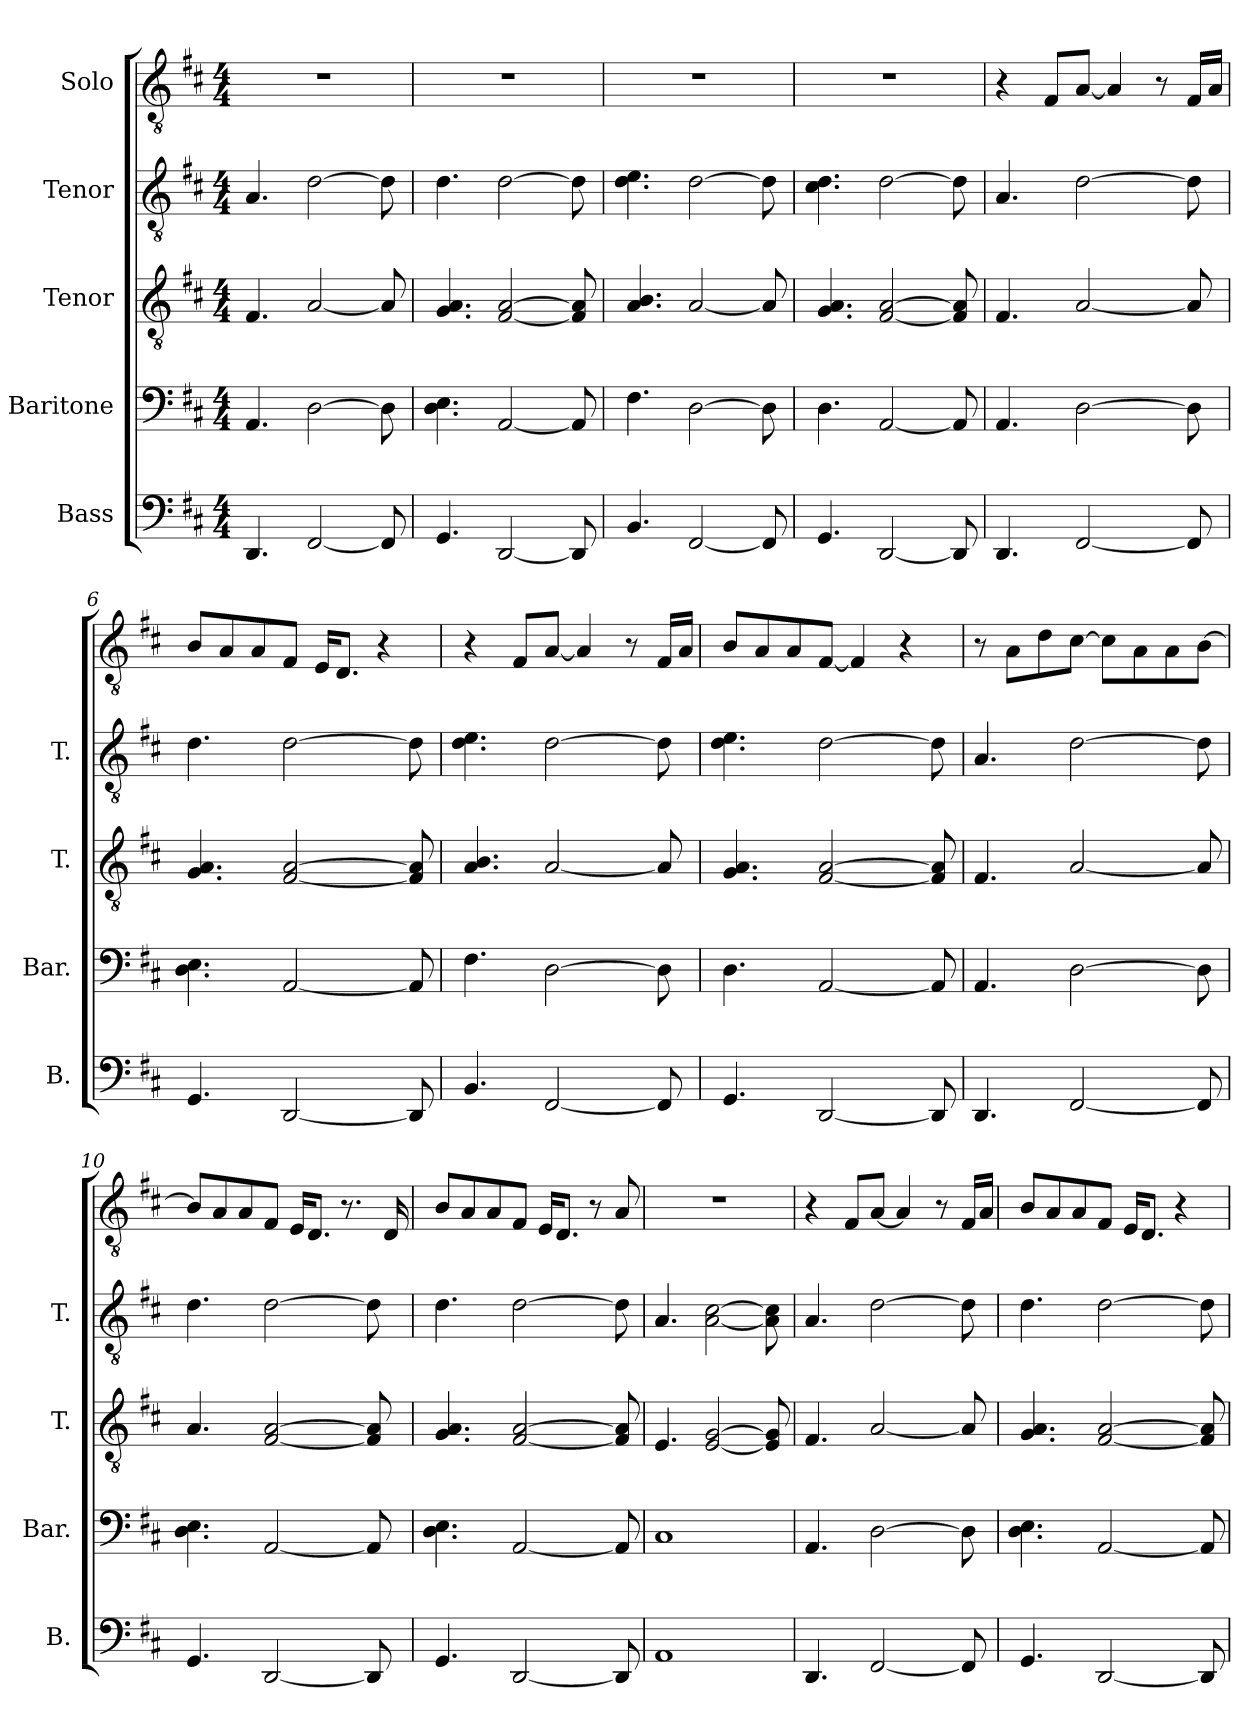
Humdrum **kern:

**kern	**kern	**kern	**kern	**kern
*part5	*part4	*part3	*part2	*part1
*staff5	*staff4	*staff3	*staff2	*staff1
*I"Bass	*I"Baritone	*I"Tenor	*I"Tenor	*I"Solo
*I'B.	*I'Bar.	*I'T.	*I'T.	*
*clefF4	*clefF4	*clefGv2	*clefGv2	*clefGv2
*k[f#c#]	*k[f#c#]	*k[f#c#]	*k[f#c#]	*k[f#c#]
*M4/4	*M4/4	*M4/4	*M4/4	*M4/4
*MM85	*MM85	*MM85	*MM85	*MM85
=1	=1	=1	=1	=1
4.DD/	4.AA/	4.F#/	4.A/	1r
[2FF#/	[2D\	[2A/	[2d\	.
8FF#/]	8D\]	8A/]	8d\]	.
=2	=2	=2	=2	=2
4.GG/	4.D\ 4.E\	4.G/ 4.A/	4.d\	1r
[2DD/	[2AA/	[2F#/ [2A/	[2d\	.
8DD/]	8AA/]	8F#/] 8A/]	8d\]	.
=3	=3	=3	=3	=3
4.BB/	4.F#\	4.A/ 4.B/	4.d\ 4.e\	1r
[2FF#/	[2D\	[2A/	[2d\	.
8FF#/]	8D\]	8A/]	8d\]	.
=4	=4	=4	=4	=4
4.GG/	4.D\	4.G/ 4.A/	4.c#\ 4.d\	1r
[2DD/	[2AA/	[2F#/ [2A/	[2d\	.
8DD/]	8AA/]	8F#/] 8A/]	8d\]	.
=5	=5	=5	=5	=5
4.DD/	4.AA/	4.F#/	4.A/	4r
.	.	.	.	8F#/L
[2FF#/	[2D\	[2A/	[2d\	[8A/J
.	.	.	.	4A/]
.	.	.	.	8r
8FF#/]	8D\]	8A/]	8d\]	16F#/LL
.	.	.	.	16A/JJ
=6	=6	=6	=6	=6
4.GG/	4.D\ 4.E\	4.G/ 4.A/	4.d\	8B/L
.	.	.	.	8A/
.	.	.	.	8A/
[2DD/	[2AA/	[2F#/ [2A/	[2d\	8F#/J
.	.	.	.	16E/KL
.	.	.	.	8.D/J
.	.	.	.	4r
8DD/]	8AA/]	8F#/] 8A/]	8d\]	.
!!LO:LB:g=z
=7	=7	=7	=7	=7
4.BB/	4.F#\	4.A/ 4.B/	4.d\ 4.e\	4r
.	.	.	.	8F#/L
[2FF#/	[2D\	[2A/	[2d\	[8A/J
.	.	.	.	4A/]
.	.	.	.	8r
8FF#/]	8D\]	8A/]	8d\]	16F#/LL
.	.	.	.	16A/JJ
=8	=8	=8	=8	=8
4.GG/	4.D\	4.G/ 4.A/	4.d\ 4.e\	8B/L
.	.	.	.	8A/
.	.	.	.	8A/
[2DD/	[2AA/	[2F#/ [2A/	[2d\	[8F#/J
.	.	.	.	4F#/]
.	.	.	.	4r
8DD/]	8AA/]	8F#/] 8A/]	8d\]	.
=9	=9	=9	=9	=9
4.DD/	4.AA/	4.F#/	4.A/	8r
.	.	.	.	8A\L
.	.	.	.	8d\
[2FF#/	[2D\	[2A/	[2d\	[8c#\J
.	.	.	.	8c#\L]
.	.	.	.	8A\
.	.	.	.	8A\
8FF#/]	8D\]	8A/]	8d\]	[8B\J
=10	=10	=10	=10	=10
4.GG/	4.D\ 4.E\	4.A/	4.d\	8B/L]
.	.	.	.	8A/
.	.	.	.	8A/
[2DD/	[2AA/	[2F#/ [2A/	[2d\	8F#/J
.	.	.	.	16E/KL
.	.	.	.	8.D/J
.	.	.	.	8.r
8DD/]	8AA/]	8F#/] 8A/]	8d\]	.
.	.	.	.	16D/
=11	=11	=11	=11	=11
4.GG/	4.D\ 4.E\	4.G/ 4.A/	4.d\	8B/L
.	.	.	.	8A/
.	.	.	.	8A/
[2DD/	[2AA/	[2F#/ [2A/	[2d\	8F#/J
.	.	.	.	16E/KL
.	.	.	.	8.D/J
.	.	.	.	8r
8DD/]	8AA/]	8F#/] 8A/]	8d\]	8A/
!!LO:PB:g=z
=12	=12	=12	=12	=12
1AA	1C#	4.E/	4.A/	1r
.	.	[2E/ [2G/	[2A\ [2c#\	.
.	.	8E/] 8G/]	8A\] 8c#\]	.
=13	=13	=13	=13	=13
4.DD/	4.AA/	4.F#/	4.A/	4r
.	.	.	.	8F#/L
[2FF#/	[2D\	[2A/	[2d\	[8A/J
.	.	.	.	4A/]
.	.	.	.	8r
8FF#/]	8D\]	8A/]	8d\]	16F#/LL
.	.	.	.	16A/JJ
=14	=14	=14	=14	=14
4.GG/	4.D\ 4.E\	4.G/ 4.A/	4.d\	8B/L
.	.	.	.	8A/
.	.	.	.	8A/
[2DD/	[2AA/	[2F#/ [2A/	[2d\	8F#/J
.	.	.	.	16E/KL
.	.	.	.	8.D/J
.	.	.	.	4r
8DD/]	8AA/]	8F#/] 8A/]	8d\]	.
=	=	=	=	=
*-	*-	*-	*-	*-
